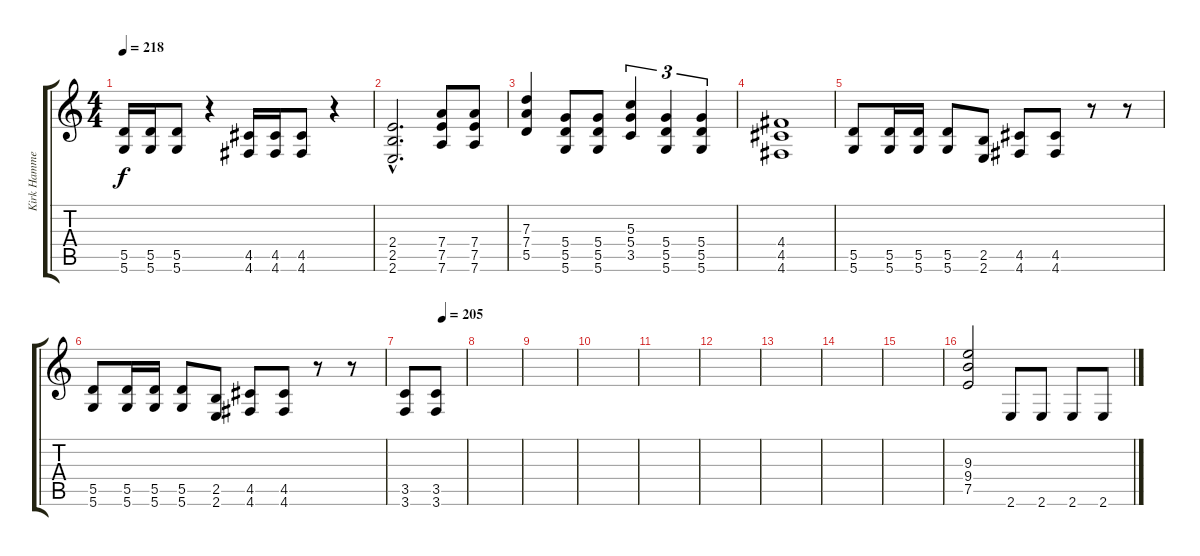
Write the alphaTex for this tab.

\track ("Kirk Hammet" "Kirk Hamme") {instrument distortionguitar}
\staff {score tabs}
\tuning (E4 B3 G3 D3 A2 D2) {hide}
\ts (4 4)
\tempo 218
\clef g2
\ks c
(5.5 5.6).16{dy f} (5.5 5.6).16 (5.5 5.6).8 r.4 (4.5 4.6).16 (4.5 4.6).16 (4.5 4.6).8 r.4 |
(2.4{hac} 2.5{hac} 2.6{hac}).2{d} (7.4 7.5 7.6).8 (7.4 7.5 7.6).8 |
(7.3 7.4 5.5).4 (5.4 5.5 5.6).8 (5.4 5.5 5.6).8 (5.3 5.4 3.5).4{tu (3 2)} (5.4 5.5 5.6).4{tu (3 2)} (5.4 5.5 5.6).4{tu (3 2)} |
(4.4 4.5 4.6).1 |
(5.5 5.6).8 (5.5 5.6).16 (5.5 5.6).16 (5.5 5.6).8 (2.5 2.6).8 (4.5 4.6).8 (4.5 4.6).8 r.8 r.8 |
(5.5 5.6).8 (5.5 5.6).16 (5.5 5.6).16 (5.5 5.6).8 (2.5 2.6).8 (4.5 4.6).8 (4.5 4.6).8 r.8 r.8 |
\tempo (205 0.625)
(3.5 3.6).8 (3.5 3.6).8 |
|
|
|
|
|
|
|
|
(9.3 9.4 7.5).2 2.6.8 2.6.8 2.6.8 2.6.8
